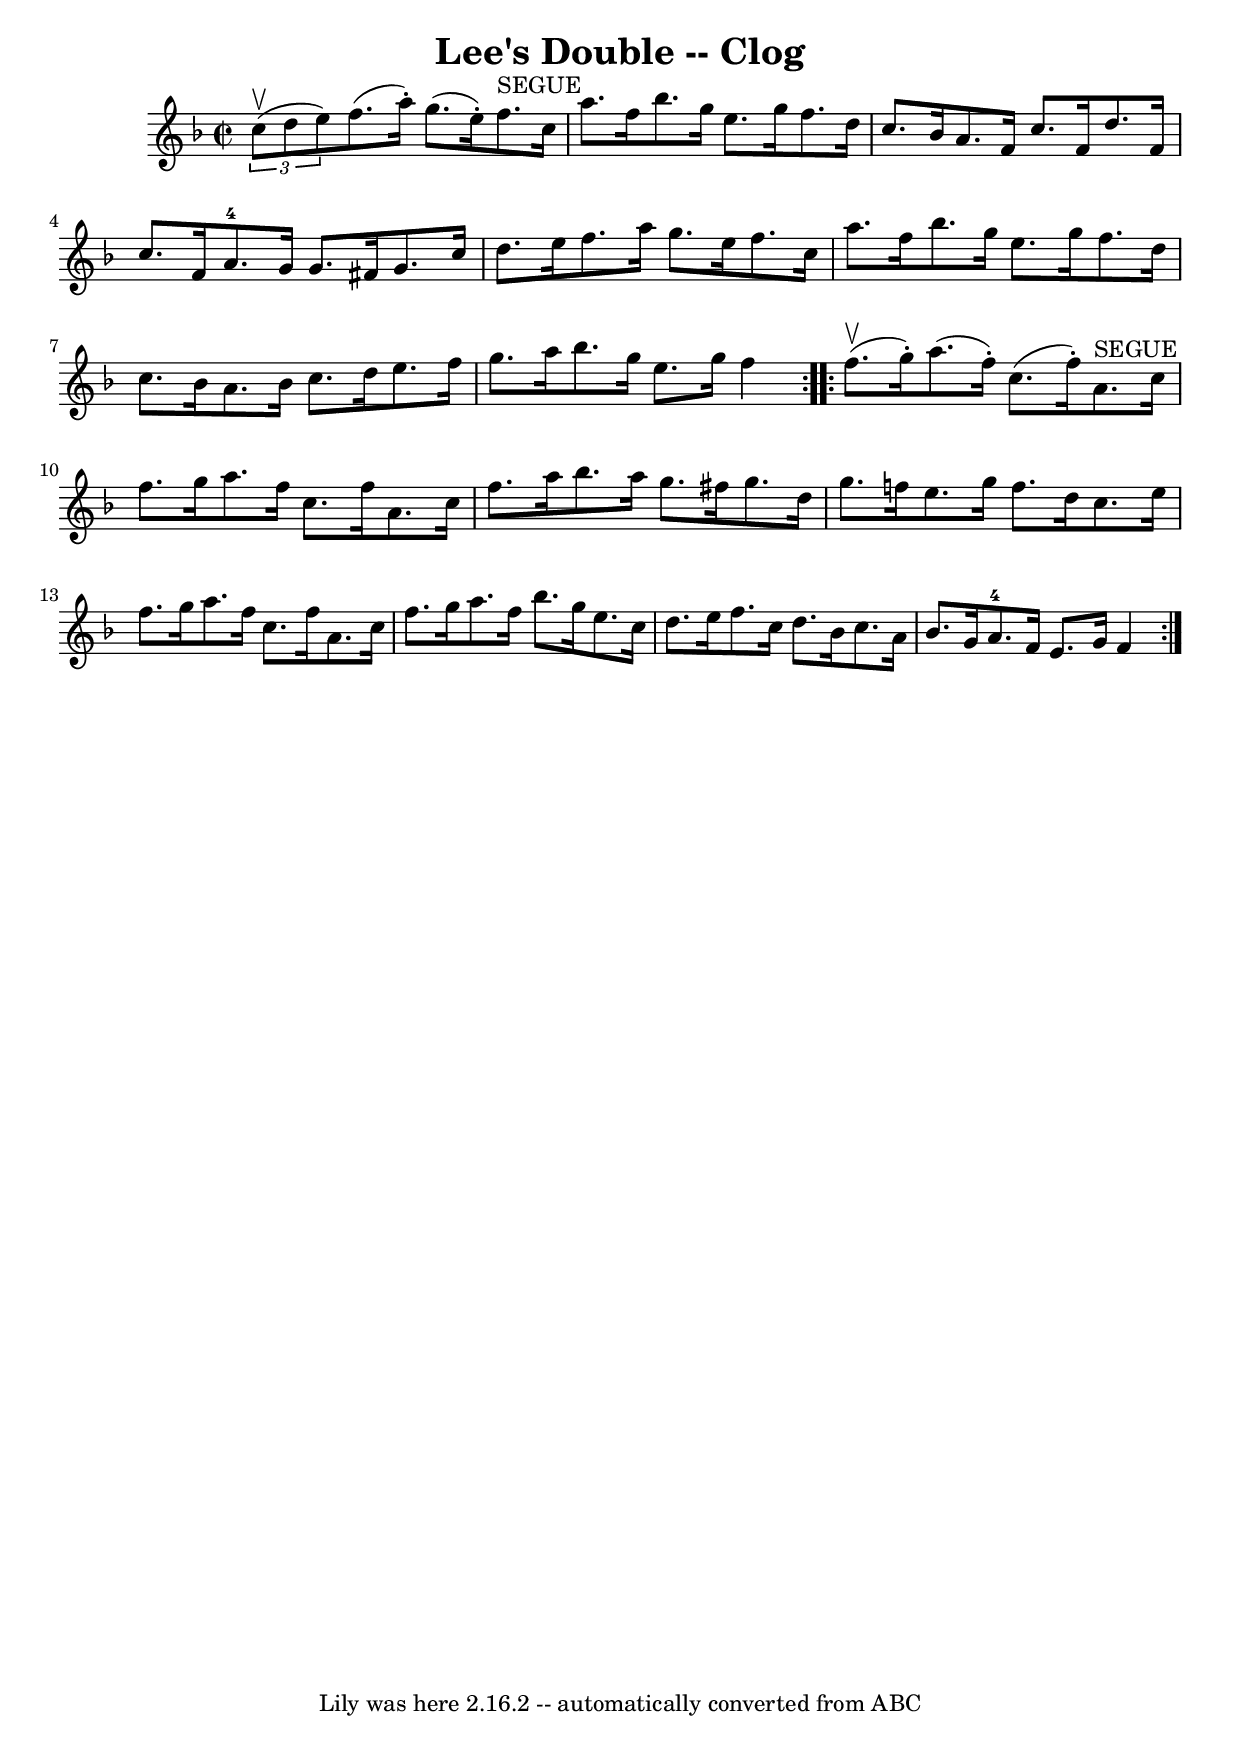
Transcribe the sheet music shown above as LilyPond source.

\version "2.7.40"
\include "Mammoth.ily"
\header {
	book = "Ryan's Mammoth Collection"
	crossRefNumber = "1"
	footnotes = "\\\\160 956"
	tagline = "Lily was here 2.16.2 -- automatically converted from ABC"
	title = "Lee's Double -- Clog"
}
voicedefault =  {
\set Score.defaultBarType = "empty"

\repeat volta 2 {
\override Staff.TimeSignature #'style = #'C
 \time 2/2 \key f \major   \times 2/3 { c''8^\upbow(d''8 e''8) }   
|
 f''8. (a''16 -.) g''8. (e''16 -.) f''8.^"SEGUE"   
c''16 a''8. f''16    |
 bes''8. g''16 e''8. g''16    
f''8. d''16 c''8. bes'16    |
 a'8. f'16 c''8. f'16 
 d''8. f'16 c''8. f'16    |
 a'8.-4 g'16 g'8.    
fis'16 g'8. c''16 d''8. e''16    |
 f''8. a''16    
g''8. e''16 f''8. c''16 a''8. f''16    |
 bes''8.    
g''16 e''8. g''16 f''8. d''16 c''8. bes'16    |
 a'8. 
 bes'16 c''8. d''16 e''8. f''16 g''8. a''16    |
     
bes''8. g''16 e''8. g''16 f''4  }     \repeat volta 2 { f''8. 
^\upbow(g''16 -.) |
 a''8. (f''16 -.) c''8. (f''16 -. 
-) a'8.^"SEGUE" c''16 f''8. g''16    |
 a''8. f''16    
c''8. f''16 a'8. c''16 f''8. a''16    |
 bes''8.    
a''16 g''8. fis''16 g''8. d''16 g''8. f''!16    |
   
e''8. g''16 f''8. d''16 c''8. e''16 f''8. g''16    
|
 a''8. f''16 c''8. f''16 a'8. c''16 f''8.    
g''16    |
 a''8. f''16 bes''8. g''16 e''8. c''16    
d''8. e''16    |
 f''8. c''16 d''8. bes'16 c''8. a'16 
 bes'8. g'16    |
 a'8.-4 f'16 e'8. g'16 f'4  }  
 
}

\score{
    <<

	\context Staff="default"
	{
	    \voicedefault 
	}

    >>
	\layout {
	}
	\midi {}
}
